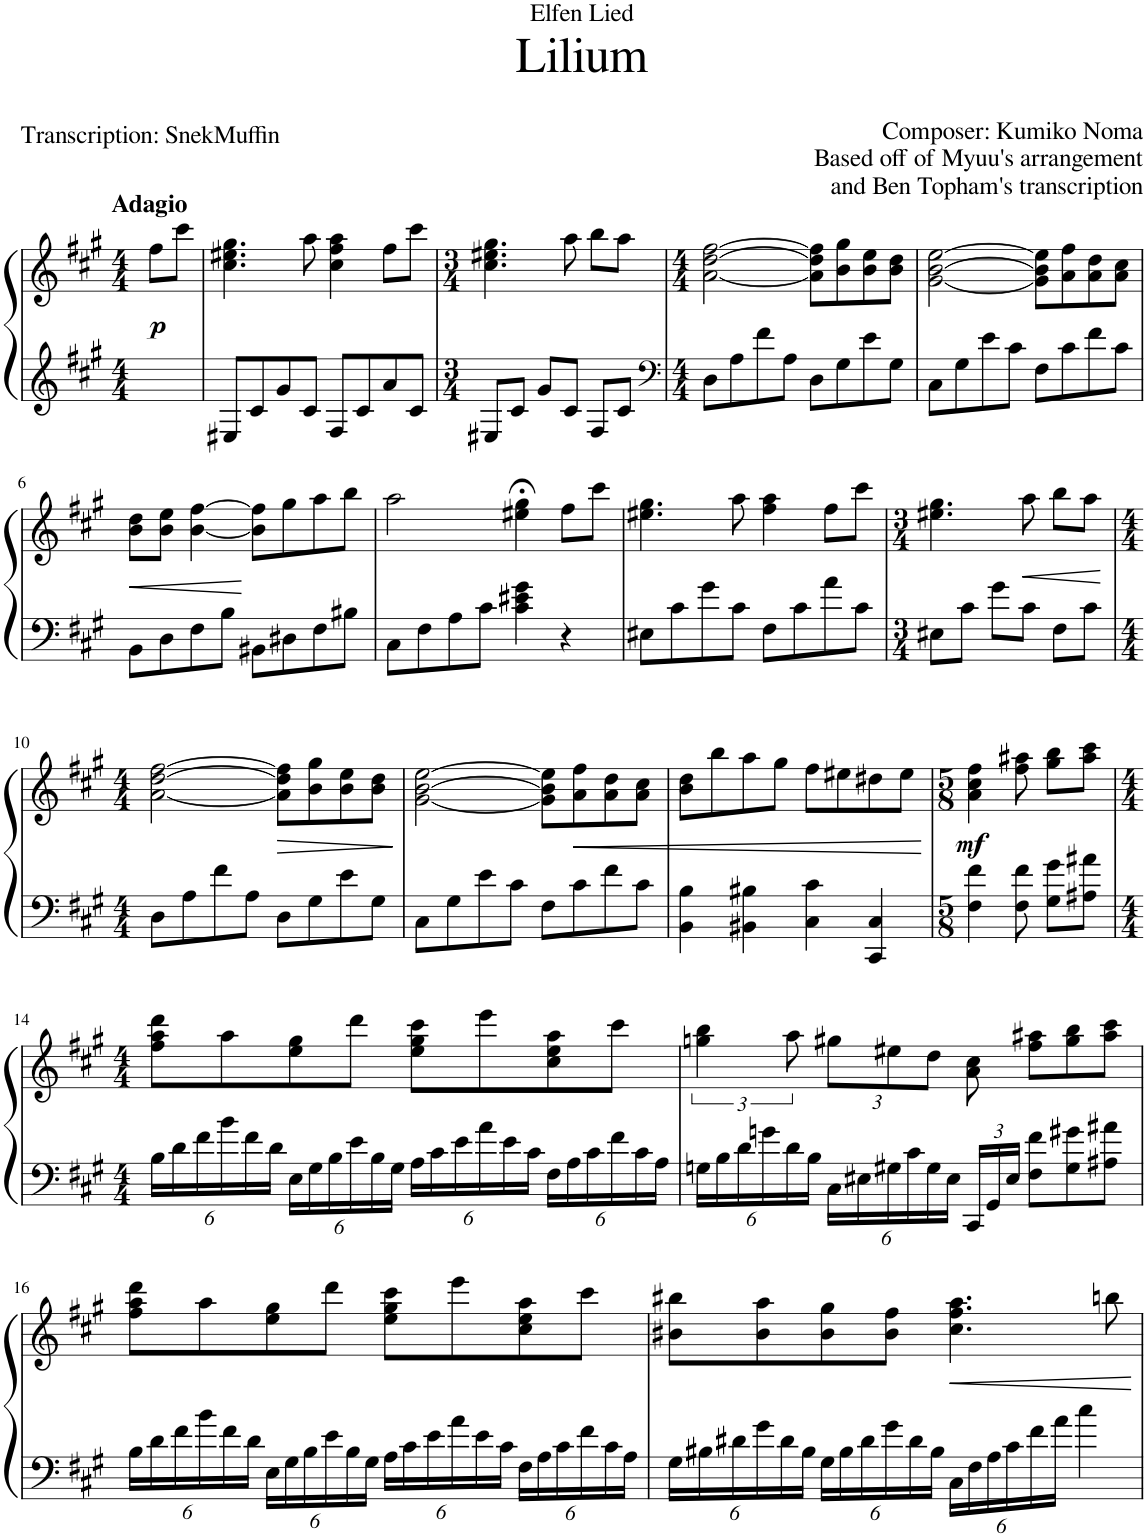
**kern	**kern	**dynam
*part1	*part1	*part1
*staff2	*staff1	*staff1/2
*I"Piano	*	*
*I'Pno.	*	*
*clefG2	*clefG2	*
*k[f#c#g#]	*k[f#c#g#]	*
*M4/4	*M4/4	*
=1	=1	=1
!	!LO:TX:a:B:t=Adagio	!
!	!	!LO:DY:b
4ryy	8ff#\L	p
.	8ccc#\J	.
=2	=2	=2
8E#X/L	4.cc#\;< 4.ee#X\;< 4.gg#\;<	.
8c#/	.	.
8g#/	.	.
8c#/J	8aa\	.
8F#/L	4cc#\ 4ff#\ 4aa\	.
8c#/	.	.
8a/	8ff#\L	.
8c#/J	8ccc#\J	.
=3	=3	=3
*M3/4	*M3/4	*
8E#X/L	4.cc#\ 4.ee#X\ 4.gg#\	.
8c#/J	.	.
8g#/L	.	.
8c#/J	8aa\	.
8F#/L	8bb\L	.
8c#/J	8aa\J	.
=4	=4	=4
*clefF4	*	*
*M4/4	*M4/4	*
8D\L	[2a\ [2dd\ [2ff#\	.
8A\	.	.
8f#\	.	.
8A\J	.	.
8D\L	8a\] 8dd\] 8ff#\]L	.
8G#\	8b\ 8gg#\	.
8e\	8b\ 8ee\	.
8G#\J	8b\ 8dd\J	.
=5	=5	=5
8C#\L	[2g#\ [2b\ [2ee\	.
8G#\	.	.
8e\	.	.
8c#\J	.	.
8F#\L	8g#\] 8b\] 8ee\]L	.
8c#\	8a\ 8ff#\	.
8f#\	8a\ 8dd\	.
8c#\J	8a\ 8cc#\J	.
!!LO:LB:g=z
=6	=6	=6
!	!	!LO:HP:b
8BB\L	8b\ 8dd\L	<
8D\	8b\ 8ee\J	.
8F#\	[4b\ [4ff#\	.
8B\J	.	.
8BB#X\L	8b\] 8ff#\]L	[
8D#X\	8gg#\	.
8F#\	8aa\	.
8B#X\J	8bb\J	.
=7	=7	=7
8C#\L	2aa\	.
8F#\	.	.
8A\	.	.
8c#\J	.	.
4c#\ 4e#X\ 4g#\	4ee#X\;< 4gg#\;<	.
4r	8ff#\L	.
.	8ccc#\J	.
=8	=8	=8
8E#X\L	4.ee#X\ 4.gg#\	.
8c#\	.	.
8g#\	.	.
8c#\J	8aa\	.
8F#\L	4ff#\ 4aa\	.
8c#\	.	.
8a\	8ff#\L	.
8c#\J	8ccc#\J	.
=9	=9	=9
*M3/4	*M3/4	*
8E#X\L	4.ee#X\ 4.gg#\	.
8c#\J	.	.
8g#\L	.	.
!	!	!LO:HP:b
8c#\J	8aa\	<
8F#\L	8bb\L	.
8c#\J	8aa\J	.
.	.	[
!!LO:LB:g=z
=10	=10	=10
*M4/4	*M4/4	*
8D\L	[2a\ [2dd\ [2ff#\	.
8A\	.	.
8f#\	.	.
8A\J	.	.
!	!	!LO:HP:b
8D\L	8a\] 8dd\] 8ff#\]L	>
8G#\	8b\ 8gg#\	.
8e\	8b\ 8ee\	.
8G#\J	8b\ 8dd\J	.
.	.	]
=11	=11	=11
8C#\L	[2g#\ [2b\ [2ee\	.
8G#\	.	.
8e\	.	.
8c#\J	.	.
8F#\L	8g#\] 8b\] 8ee\]L	.
!	!	!LO:HP:b
8c#\	8a\ 8ff#\	<
8f#\	8a\ 8dd\	.
8c#\J	8a\ 8cc#\J	.
=12	=12	=12
4BB\ 4B\	8b\ 8dd\L	.
.	8bb\	.
4BB#X\ 4B#X\	8aa\	.
.	8gg#\J	.
4C#\ 4c#\	8ff#\L	.
.	8ee#X\	.
4CC#/ 4C#/	8dd#X\	.
.	8ee#\J	.
.	.	[
=13	=13	=13
*M5/8	*M5/8	*
!	!	!LO:DY:b
4F#\ 4f#\	4a\ 4cc#\ 4ff#\	mf
8F#\ 8f#\	8ff#\ 8aa#X\	.
8G#\ 8g#\L	8gg#\ 8bb\L	.
8A#X\ 8a#X\J	8aa#\ 8ccc#\J	.
!!LO:LB:g=z
=14	=14	=14
*M4/4	*M4/4	*
*Xbrackettup	*	*
24B\LL	8ff#\ 8aa\ 8ddd\L	.
24d\	.	.
24f#\	.	.
24b\	8aa\	.
24f#\	.	.
24d\JJ	.	.
24E\LL	8ee\ 8gg#\	.
24G#\	.	.
24B\	.	.
24e\	8ddd\J	.
24B\	.	.
24G#\JJ	.	.
24A\LL	8ee\ 8gg#\ 8ccc#\L	.
24c#\	.	.
24e\	.	.
24a\	8eee\	.
24e\	.	.
24c#\JJ	.	.
24F#\LL	8cc#\ 8ee\ 8aa\	.
24A\	.	.
24c#\	.	.
24f#\	8ccc#\J	.
24c#\	.	.
24A\JJ	.	.
=15	=15	=15
24Gn\LL	6ggn\ 6bb\	.
24B\	.	.
24d\	.	.
24gn\	.	.
24d\	12aa\	.
24B\JJ	.	.
*	*Xbrackettup	*
24C#\LL	12gg#X\L	.
24E#X\	.	.
24G#X\	12ee#X\	.
24c#\	.	.
24G#\	12dd\J	.
24E#\JJ	.	.
24CC#/LL	8a\ 8cc#\	.
24GG#/	.	.
24E#/JJ	.	.
8F#\ 8f#\L	8ff#\ 8aa#X\L	.
8G#\ 8g#X\	8gg#\ 8bb\	.
8A#X\ 8a#X\J	8aa#\ 8ccc#\J	.
!!LO:LB:g=z
=16	=16	=16
24B\LL	8ff#\ 8aa\ 8ddd\L	.
24d\	.	.
24f#\	.	.
24b\	8aa\	.
24f#\	.	.
24d\JJ	.	.
24E\LL	8ee\ 8gg#\	.
24G#\	.	.
24B\	.	.
24e\	8ddd\J	.
24B\	.	.
24G#\JJ	.	.
24A\LL	8ee\ 8gg#\ 8ccc#\L	.
24c#\	.	.
24e\	.	.
24a\	8eee\	.
24e\	.	.
24c#\JJ	.	.
24F#\LL	8cc#\ 8ee\ 8aa\	.
24A\	.	.
24c#\	.	.
24f#\	8ccc#\J	.
24c#\	.	.
24A\JJ	.	.
=17	=17	=17
24G#\LL	8b#X\ 8bb#X\L	.
24B#X\	.	.
24d#X\	.	.
24g#\	8b#\ 8aa\	.
24d#\	.	.
24B#\JJ	.	.
24G#\LL	8b#\ 8gg#\	.
24B#\	.	.
24d#\	.	.
24g#\	8b#\ 8ff#\J	.
24d#\	.	.
24B#\JJ	.	.
!	!	!LO:HP:b
24C#\LL	4.cc#\ 4.ff#\ 4.aa\	<
24F#\	.	.
24A\	.	.
24c#\	.	.
24f#\	.	.
24a\JJ	.	.
4cc#\	.	.
.	8bbn\	.
.	.	[
=	=	=
*-	*-	*-
